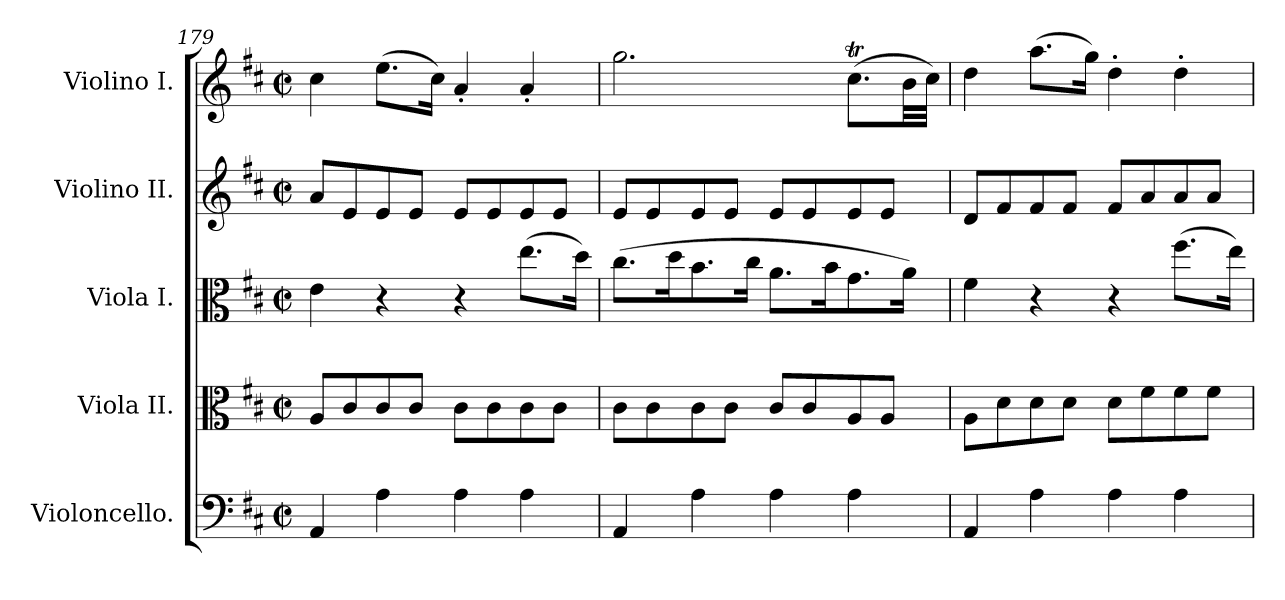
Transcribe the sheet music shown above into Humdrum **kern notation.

**kern	**kern	**kern	**kern	**kern
*part5	*part4	*part3	*part2	*part1
*staff5	*staff4	*staff3	*staff2	*staff1
*I"Violoncello.	*I"Viola II.	*I"Viola I.	*I"Violino II.	*I"Violino I.
*I'Vc	*I'Vla	*I'Vla	*I'Vln	*I'Vln
*clefF4	*clefC3	*clefC3	*clefG2	*clefG2
*k[f#c#]	*k[f#c#]	*k[f#c#]	*k[f#c#]	*k[f#c#]
*M2/2	*M2/2	*M2/2	*M2/2	*M2/2
*met(c|)	*met(c|)	*met(c|)	*met(c|)	*met(c|)
=179	=179	=179	=179	=179
4AA/	8A/L	4e\	8a/L	4cc#\
.	8c#/	.	8e/	.
4A\	8c#/	4r	8e/	(>8.ee\L
.	8c#/J	.	8e/J	.
.	.	.	.	16cc#\Jk)
4A\	8c#\L	4r	8e/L	4a'/
.	8c#\	.	8e/	.
4A\	8c#\	(>8.ee\L	8e/	4a'/
.	8c#\J	.	8e/J	.
.	.	16dd\Jk)	.	.
=180	=180	=180	=180	=180
4AA/	8c#\L	(>8.cc#\L	8e/L	2.gg\
.	8c#\	.	8e/	.
.	.	16dd\K	.	.
4A\	8c#\	8.b\	8e/	.
.	8c#\J	.	8e/J	.
.	.	16cc#\Jk	.	.
4A\	8c#/L	8.a\L	8e/L	.
.	8c#/	.	8e/	.
.	.	16b\K	.	.
4A\	8A/	8.g\	8e/	(>8.cc#t\L
.	8A/J	.	8e/J	.
.	.	16a\Jk)	.	32b\LL
.	.	.	.	32cc#\JJJ)
=181	=181	=181	=181	=181
4AA/	8A\L	4f#\	8d/L	4dd\
.	8d\	.	8f#/	.
4A\	8d\	4r	8f#/	(>8.aa\L
.	8d\J	.	8f#/J	.
.	.	.	.	16gg\Jk)
4A\	8d\L	4r	8f#/L	4dd'\
.	8f#\	.	8a/	.
4A\	8f#\	(>8.ff#\L	8a/	4dd'\
.	8f#\J	.	8a/J	.
.	.	16ee\Jk)	.	.
=	=	=	=	=
*-	*-	*-	*-	*-
